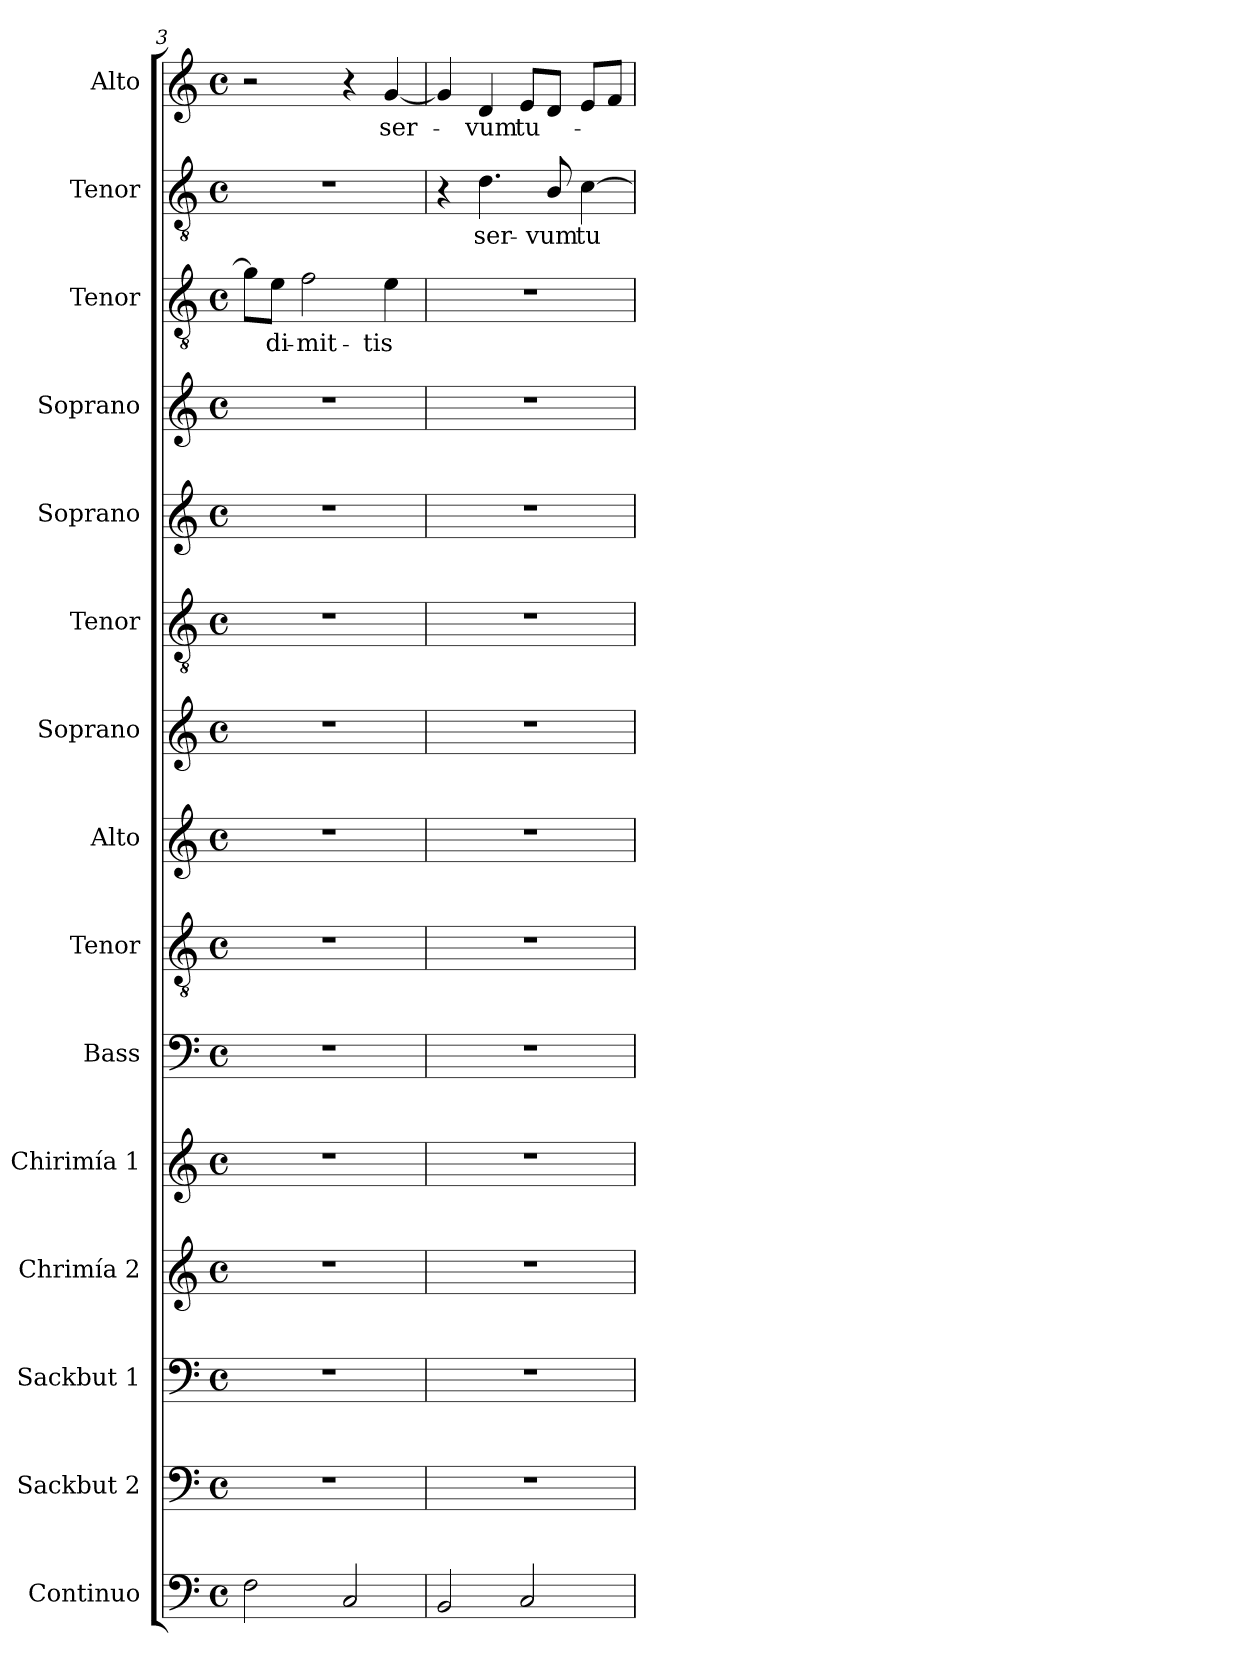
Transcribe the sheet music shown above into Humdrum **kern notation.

**kern	**kern	**kern	**kern	**kern	**kern	**kern	**kern	**kern	**kern	**kern	**kern	**kern	**text	**kern	**text	**kern	**text
*part15	*part14	*part13	*part12	*part11	*part10	*part9	*part8	*part7	*part6	*part5	*part4	*part3	*part3	*part2	*part2	*part1	*part1
*staff15	*staff14	*staff13	*staff12	*staff11	*staff10	*staff9	*staff8	*staff7	*staff6	*staff5	*staff4	*staff3	*staff3	*staff2	*staff2	*staff1	*staff1
*I"Continuo	*I"Sackbut 2	*I"Sackbut 1	*I"Chrimía 2	*I"Chirimía 1	*I"Bass	*I"Tenor	*I"Alto	*I"Soprano	*I"Tenor	*I"Soprano	*I"Soprano	*I"Tenor	*	*I"Tenor	*	*I"Alto	*
*I'Cont.	*I'Sckbt 2.	*I'Sckbt 1.	*I'Ch2.	*I'Ch1.	*I'B.	*I'T.	*I'A.	*I'S.	*I'T.	*I'S.	*I'S.	*I'T.	*	*I'T.	*	*I'A.	*
*clefF4	*clefF4	*clefF4	*clefG2	*clefG2	*clefF4	*clefGv2	*clefG2	*clefG2	*clefGv2	*clefG2	*clefG2	*clefGv2	*	*clefGv2	*	*clefG2	*
*	*	*	*	*	*	*ITrd7c12	*	*	*ITrd7c12	*	*	*ITrd7c12	*	*ITrd7c12	*	*	*
*k[]	*k[]	*k[]	*k[]	*k[]	*k[]	*k[]	*k[]	*k[]	*k[]	*k[]	*k[]	*k[]	*	*k[]	*	*k[]	*
*C:	*C:	*C:	*C:	*C:	*C:	*C:	*C:	*C:	*C:	*C:	*C:	*C:	*	*C:	*	*C:	*
*M4/4	*M4/4	*M4/4	*M4/4	*M4/4	*M4/4	*M4/4	*M4/4	*M4/4	*M4/4	*M4/4	*M4/4	*M4/4	*	*M4/4	*	*M4/4	*
*met(c)	*met(c)	*met(c)	*met(c)	*met(c)	*met(c)	*met(c)	*met(c)	*met(c)	*met(c)	*met(c)	*met(c)	*met(c)	*	*met(c)	*	*met(c)	*
=3	=3	=3	=3	=3	=3	=3	=3	=3	=3	=3	=3	=3	=3	=3	=3	=3	=3
2Fi\	1r	1r	1r	1r	1r	1r	1r	1r	1r	1r	1r	8Gi\L]	.	1r	.	2r	.
!	!	!	!	!	!	!	!	!	!	!	!	!	!LO:LY:b:color=#000000	!	!	!	!
.	.	.	.	.	.	.	.	.	.	.	.	8Ei\J	di-	.	.	.	.
!	!	!	!	!	!	!	!	!	!	!	!	!	!LO:LY:b:color=#000000	!	!	!	!
.	.	.	.	.	.	.	.	.	.	.	.	2Fi\	-mit-	.	.	.	.
2Ci/	.	.	.	.	.	.	.	.	.	.	.	.	.	.	.	4r	.
!	!	!	!	!	!	!	!	!	!	!	!	!	!LO:LY:b:color=#000000	!	!	!	!
!	!	!	!	!	!	!	!	!	!	!	!	!	!	!	!	!	!LO:LY:b:color=#000000
.	.	.	.	.	.	.	.	.	.	.	.	4Ei\	-tis	.	.	[<4gi/	ser-
=4	=4	=4	=4	=4	=4	=4	=4	=4	=4	=4	=4	=4	=4	=4	=4	=4	=4
2BBi/	1r	1r	1r	1r	1r	1r	1r	1r	1r	1r	1r	1r	.	4r	.	4gi/]	.
!	!	!	!	!	!	!	!	!	!	!	!	!	!	!	!LO:LY:b:color=#000000	!	!
!	!	!	!	!	!	!	!	!	!	!	!	!	!	!	!	!	!LO:LY:b:color=#000000
.	.	.	.	.	.	.	.	.	.	.	.	.	.	4.Di\	ser-	4di/	-vum
!	!	!	!	!	!	!	!	!	!	!	!	!	!	!	!	!	!LO:LY:b:color=#000000
2Ci/	.	.	.	.	.	.	.	.	.	.	.	.	.	.	.	8ei/L	tu-
!	!	!	!	!	!	!	!	!	!	!	!	!	!	!	!LO:LY:b:color=#000000	!	!
.	.	.	.	.	.	.	.	.	.	.	.	.	.	8BBi/	-vum	8di/J	.
!	!	!	!	!	!	!	!	!	!	!	!	!	!	!	!LO:LY:b:color=#000000	!	!
.	.	.	.	.	.	.	.	.	.	.	.	.	.	[>4Ci\	tu-	8ei/L	.
.	.	.	.	.	.	.	.	.	.	.	.	.	.	.	.	8fi/J	.
=	=	=	=	=	=	=	=	=	=	=	=	=	=	=	=	=	=
*-	*-	*-	*-	*-	*-	*-	*-	*-	*-	*-	*-	*-	*-	*-	*-	*-	*-
